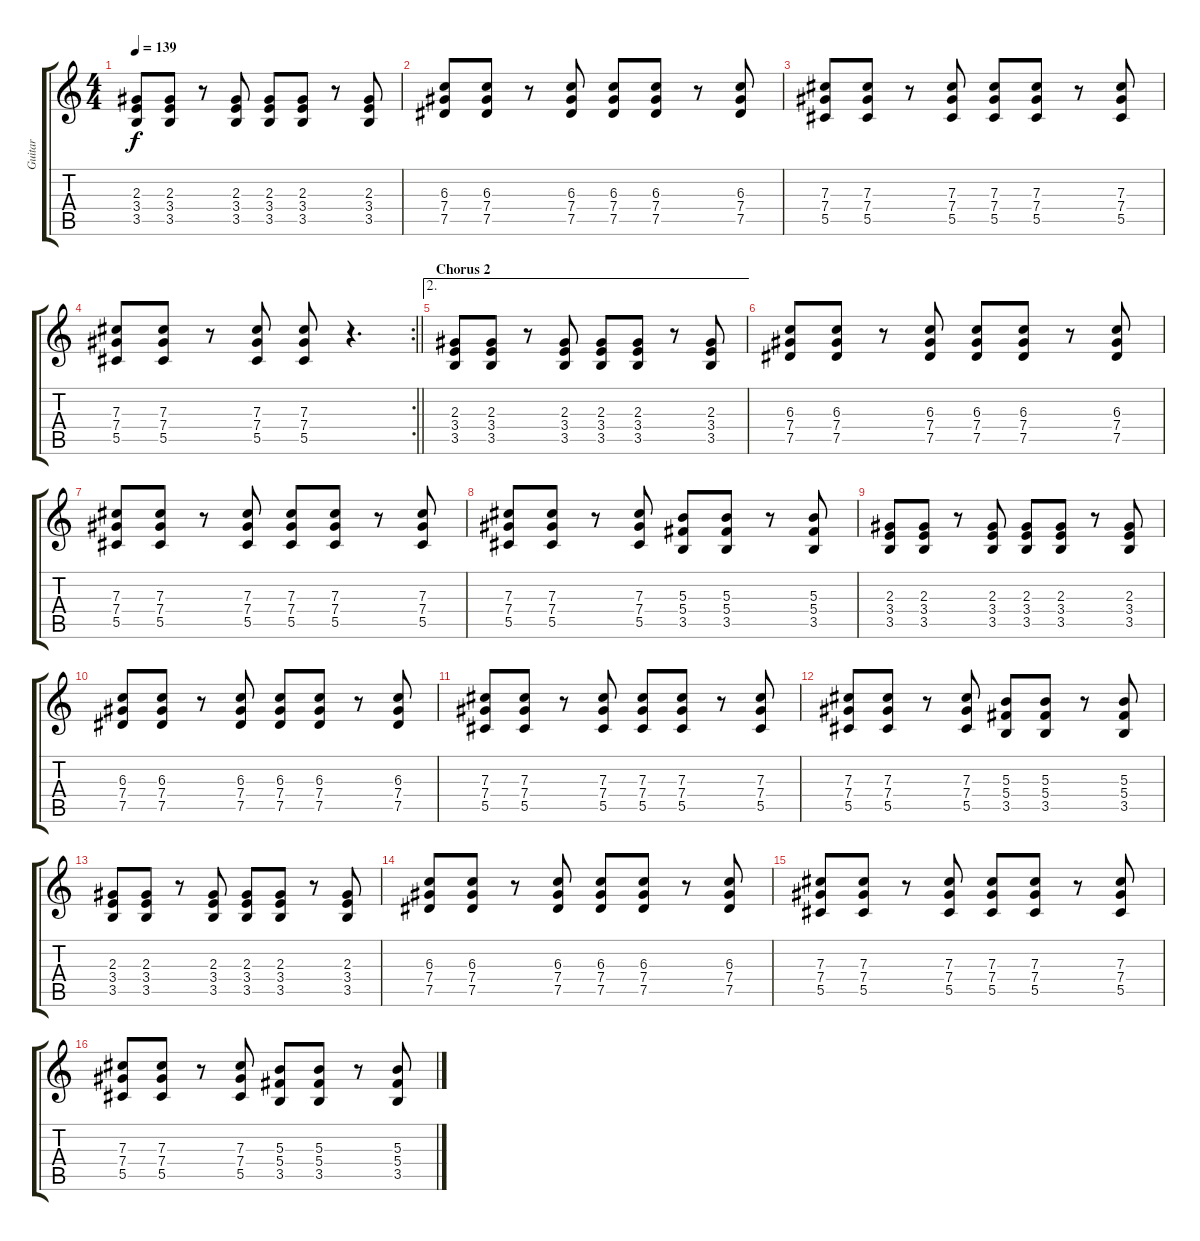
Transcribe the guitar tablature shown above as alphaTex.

\track ("Guitar" "Guitar") {instrument electricguitarclean}
\staff {score tabs}
\tuning (Eb4 Bb3 Gb3 Db3 Ab2 Eb2) {hide}
\ts (4 4)
\tempo 139
\clef g2
\ks c
(2.3 3.4 3.5).8{dy f} (2.3 3.4 3.5).8 r.8 (2.3 3.4 3.5).8 (2.3 3.4 3.5).8 (2.3 3.4 3.5).8 r.8 (2.3 3.4 3.5).8 |
(6.3 7.4 7.5).8 (6.3 7.4 7.5).8 r.8 (6.3 7.4 7.5).8 (6.3 7.4 7.5).8 (6.3 7.4 7.5).8 r.8 (6.3 7.4 7.5).8 |
(7.3 7.4 5.5).8 (7.3 7.4 5.5).8 r.8 (7.3 7.4 5.5).8 (7.3 7.4 5.5).8 (7.3 7.4 5.5).8 r.8 (7.3 7.4 5.5).8 |
\rc 2
\barLineRight lightlight
(7.3 7.4 5.5).8 (7.3 7.4 5.5).8 r.8 (7.3 7.4 5.5).8 (7.3 7.4 5.5).8 r.4{d} |
\ae 2
\section ("" "Chorus 2")
(2.3 3.4 3.5).8 (2.3 3.4 3.5).8 r.8 (2.3 3.4 3.5).8 (2.3 3.4 3.5).8 (2.3 3.4 3.5).8 r.8 (2.3 3.4 3.5).8 |
(6.3 7.4 7.5).8 (6.3 7.4 7.5).8 r.8 (6.3 7.4 7.5).8 (6.3 7.4 7.5).8 (6.3 7.4 7.5).8 r.8 (6.3 7.4 7.5).8 |
(7.3 7.4 5.5).8 (7.3 7.4 5.5).8 r.8 (7.3 7.4 5.5).8 (7.3 7.4 5.5).8 (7.3 7.4 5.5).8 r.8 (7.3 7.4 5.5).8 |
(7.3 7.4 5.5).8 (7.3 7.4 5.5).8 r.8 (7.3 7.4 5.5).8 (5.3 5.4 3.5).8 (5.3 5.4 3.5).8 r.8 (5.3 5.4 3.5).8 |
(2.3 3.4 3.5).8 (2.3 3.4 3.5).8 r.8 (2.3 3.4 3.5).8 (2.3 3.4 3.5).8 (2.3 3.4 3.5).8 r.8 (2.3 3.4 3.5).8 |
(6.3 7.4 7.5).8 (6.3 7.4 7.5).8 r.8 (6.3 7.4 7.5).8 (6.3 7.4 7.5).8 (6.3 7.4 7.5).8 r.8 (6.3 7.4 7.5).8 |
(7.3 7.4 5.5).8 (7.3 7.4 5.5).8 r.8 (7.3 7.4 5.5).8 (7.3 7.4 5.5).8 (7.3 7.4 5.5).8 r.8 (7.3 7.4 5.5).8 |
(7.3 7.4 5.5).8 (7.3 7.4 5.5).8 r.8 (7.3 7.4 5.5).8 (5.3 5.4 3.5).8 (5.3 5.4 3.5).8 r.8 (5.3 5.4 3.5).8 |
(2.3 3.4 3.5).8 (2.3 3.4 3.5).8 r.8 (2.3 3.4 3.5).8 (2.3 3.4 3.5).8 (2.3 3.4 3.5).8 r.8 (2.3 3.4 3.5).8 |
(6.3 7.4 7.5).8 (6.3 7.4 7.5).8 r.8 (6.3 7.4 7.5).8 (6.3 7.4 7.5).8 (6.3 7.4 7.5).8 r.8 (6.3 7.4 7.5).8 |
(7.3 7.4 5.5).8 (7.3 7.4 5.5).8 r.8 (7.3 7.4 5.5).8 (7.3 7.4 5.5).8 (7.3 7.4 5.5).8 r.8 (7.3 7.4 5.5).8 |
(7.3 7.4 5.5).8 (7.3 7.4 5.5).8 r.8 (7.3 7.4 5.5).8 (5.3 5.4 3.5).8 (5.3 5.4 3.5).8 r.8 (5.3 5.4 3.5).8
